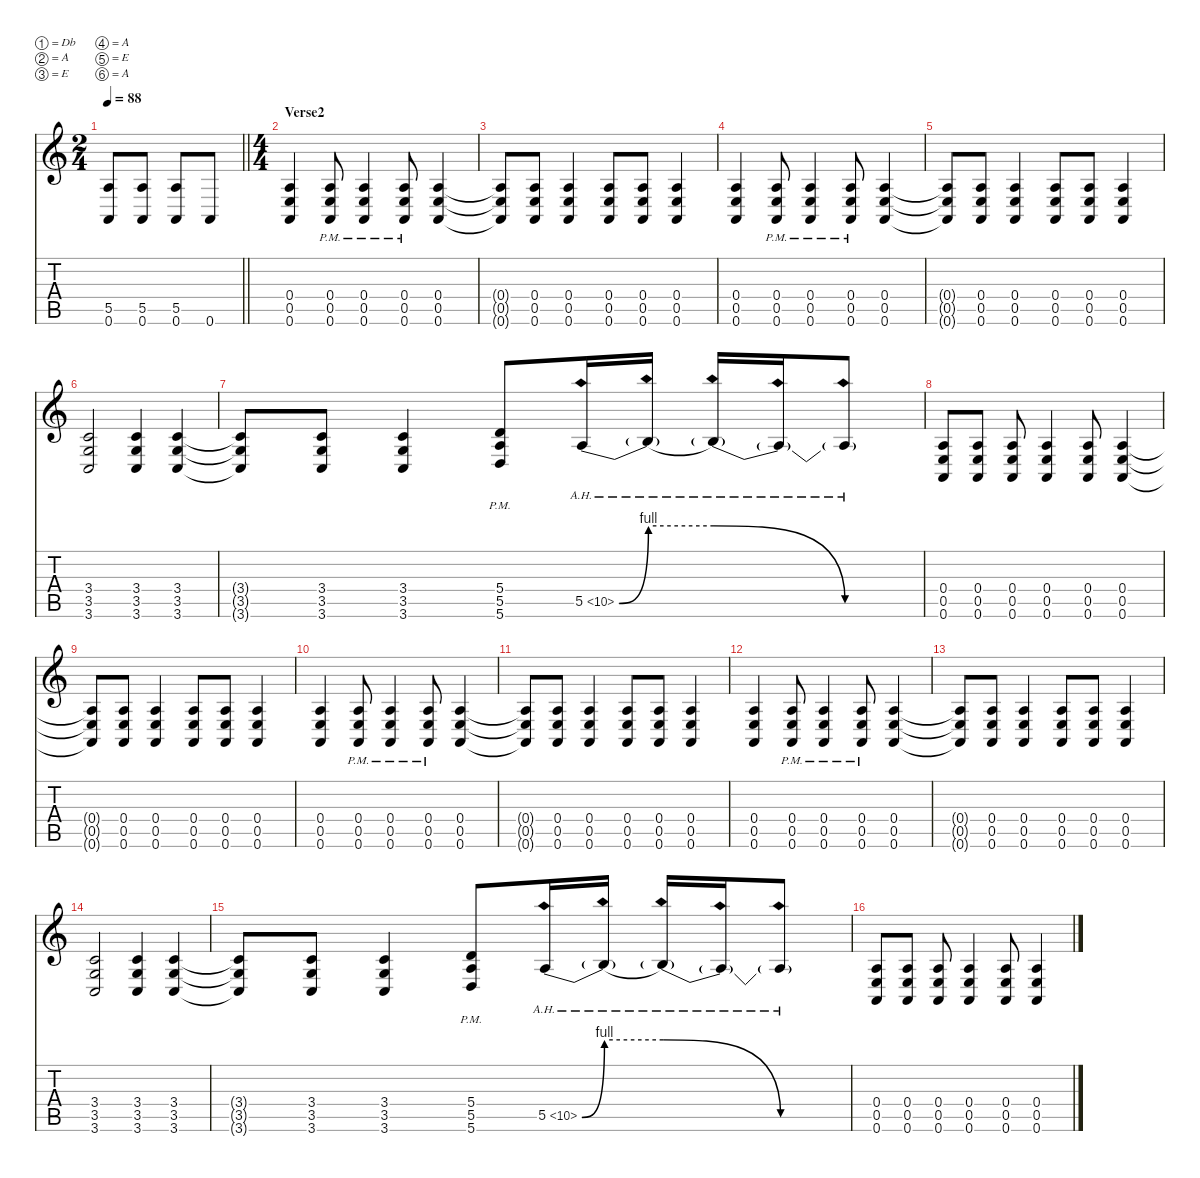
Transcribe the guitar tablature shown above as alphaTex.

\defaultSystemsLayout 4
\hideDynamics
\bracketExtendMode nobrackets
\singleTrackTrackNamePolicy hidden
\multiTrackTrackNamePolicy hidden
\firstSystemTrackNameMode fullname
\otherSystemsTrackNameOrientation horizontal
\track ("Gtr2" "dist.guit.") {instrument distortionguitar}
\staff {score tabs}
\tuning (Db4 A3 E3 A2 E2 A1)
\ts (2 4)
\beaming (8 2 2)
\tempo 88
\clef g2
\barLineRight lightlight
\ks c
(5.5 0.6).8{dy f beam Up} (5.5 0.6).8{beam Up} (5.5 0.6).8{beam Up} 0.6.8{beam Up} |
\ts (4 4)
\beaming (8 2 2 2 2)
\section ("" "Verse2")
(0.4 0.5 0.6).4{beam Up} (0.4{pm} 0.5{pm} 0.6{pm}).8{beam Up} (0.4{pm} 0.5{pm} 0.6{pm}).4{beam Up} (0.4{pm} 0.5{pm} 0.6{pm}).8{beam Up} (0.4 0.5 0.6).4{beam Up} |
(0.4{t} 0.5{t} 0.6{t}).8{beam Up} (0.4 0.5 0.6).8{beam Up} (0.4 0.5 0.6).4{beam Up} (0.4 0.5 0.6).8{beam Up} (0.4 0.5 0.6).8{beam Up} (0.4 0.5 0.6).4{beam Up} |
(0.4 0.5 0.6).4{beam Up} (0.4{pm} 0.5{pm} 0.6{pm}).8{beam Up} (0.4{pm} 0.5{pm} 0.6{pm}).4{beam Up} (0.4{pm} 0.5{pm} 0.6{pm}).8{beam Up} (0.4 0.5 0.6).4{beam Up} |
(0.4{t} 0.5{t} 0.6{t}).8{beam Up} (0.4 0.5 0.6).8{beam Up} (0.4 0.5 0.6).4{beam Up} (0.4 0.5 0.6).8{beam Up} (0.4 0.5 0.6).8{beam Up} (0.4 0.5 0.6).4{beam Up} |
(3.4 3.5 3.6).2{beam Up} (3.4 3.5 3.6).4{beam Up} (3.4 3.5 3.6).4{beam Up} |
(3.4{t} 3.5{t} 3.6{t}).8{beam Up} (3.4 3.5 3.6).8{beam Up} (3.4 3.5 3.6).4{beam Up} (5.4{pm} 5.5{pm} 5.6{pm}).8{beam Up} 5.5{be (bend 0 0 60 4) ah 5}.16{beam Up} 5.5{be (hold 0 4 60 4) ah 5 t}.16{beam Up} 5.5{be (release 0 4 60 0) ah 5 t}.16{beam Up} 5.5{ah 5 t}.16{beam Up} 5.5{be (hold 0 0 60 0) ah 5 t}.8{beam Up} |
(0.4 0.5 0.6).8{beam Up} (0.4 0.5 0.6).8{beam Up} (0.4 0.5 0.6).8{beam Up} (0.4 0.5 0.6).4{beam Up} (0.4 0.5 0.6).8{beam Up} (0.4 0.5 0.6).4{beam Up} |
(0.4{t} 0.5{t} 0.6{t}).8{beam Up} (0.4 0.5 0.6).8{beam Up} (0.4 0.5 0.6).4{beam Up} (0.4 0.5 0.6).8{beam Up} (0.4 0.5 0.6).8{beam Up} (0.4 0.5 0.6).4{beam Up} |
(0.4 0.5 0.6).4{beam Up} (0.4{pm} 0.5{pm} 0.6{pm}).8{beam Up} (0.4{pm} 0.5{pm} 0.6{pm}).4{beam Up} (0.4{pm} 0.5{pm} 0.6{pm}).8{beam Up} (0.4 0.5 0.6).4{beam Up} |
(0.4{t} 0.5{t} 0.6{t}).8{beam Up} (0.4 0.5 0.6).8{beam Up} (0.4 0.5 0.6).4{beam Up} (0.4 0.5 0.6).8{beam Up} (0.4 0.5 0.6).8{beam Up} (0.4 0.5 0.6).4{beam Up} |
(0.4 0.5 0.6).4{beam Up} (0.4{pm} 0.5{pm} 0.6{pm}).8{beam Up} (0.4{pm} 0.5{pm} 0.6{pm}).4{beam Up} (0.4{pm} 0.5{pm} 0.6{pm}).8{beam Up} (0.4 0.5 0.6).4{beam Up} |
(0.4{t} 0.5{t} 0.6{t}).8{beam Up} (0.4 0.5 0.6).8{beam Up} (0.4 0.5 0.6).4{beam Up} (0.4 0.5 0.6).8{beam Up} (0.4 0.5 0.6).8{beam Up} (0.4 0.5 0.6).4{beam Up} |
(3.4 3.5 3.6).2{beam Up} (3.4 3.5 3.6).4{beam Up} (3.4 3.5 3.6).4{beam Up} |
(3.4{t} 3.5{t} 3.6{t}).8{beam Up} (3.4 3.5 3.6).8{beam Up} (3.4 3.5 3.6).4{beam Up} (5.4{pm} 5.5{pm} 5.6{pm}).8{beam Up} 5.5{be (bend 0 0 60 4) ah 5}.16{beam Up} 5.5{be (hold 0 4 60 4) ah 5 t}.16{beam Up} 5.5{be (release 0 4 60 0) ah 5 t}.16{beam Up} 5.5{ah 5 t}.16{beam Up} 5.5{be (hold 0 0 60 0) ah 5 t}.8{beam Up} |
(0.4 0.5 0.6).8{beam Up} (0.4 0.5 0.6).8{beam Up} (0.4 0.5 0.6).8{beam Up} (0.4 0.5 0.6).4{beam Up} (0.4 0.5 0.6).8{beam Up} (0.4 0.5 0.6).4{beam Up}
